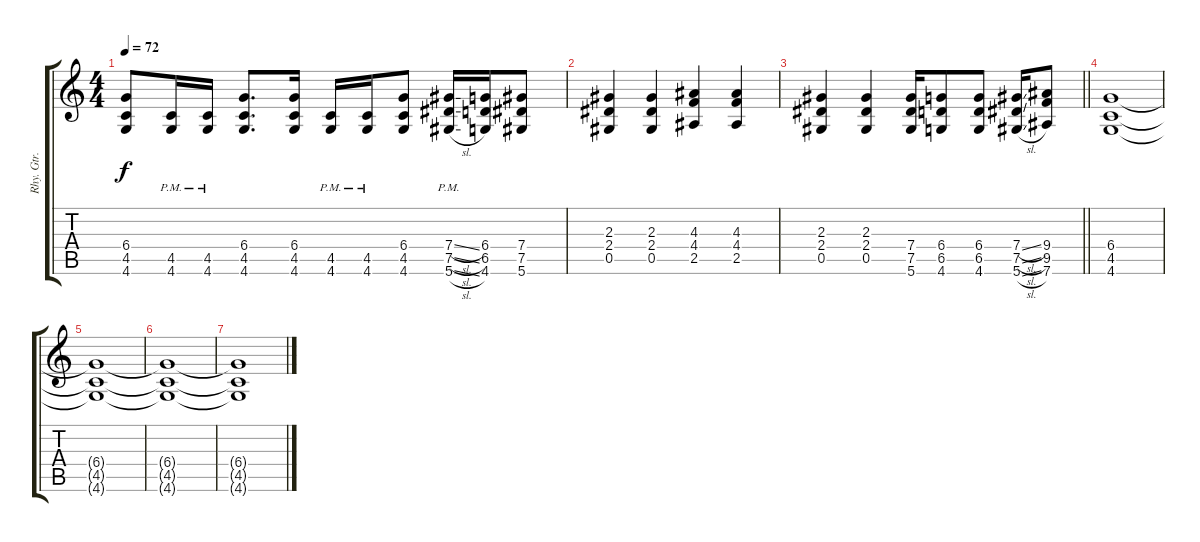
\track ("Rhy. Gtr. 1" "Rhy. Gtr. ") {instrument distortionguitar}
\staff {score tabs}
\tuning (Eb4 Bb3 Gb3 Db3 Ab2 Eb2) {hide}
\ts (4 4)
\tempo 72
\clef g2
\ks c
(6.4 4.5 4.6).8{dy f} (4.5{pm} 4.6{pm}).16 (4.5{pm} 4.6{pm}).16 (6.4 4.5 4.6).8{d} (6.4 4.5 4.6).16 (4.5{pm} 4.6{pm}).16 (4.5{pm} 4.6{pm}).16 (6.4 4.5 4.6).8 (7.4{sl} 7.5{sl pm} 5.6{sl pm}).16 (6.4 6.5 4.6).16 (7.4 7.5 5.6).8 |
(2.3 2.4 0.5).4 (2.3 2.4 0.5).4 (4.3 4.4 2.5).4 (4.3 4.4 2.5).4 |
\barLineRight lightlight
(2.3 2.4 0.5).4 (2.3 2.4 0.5).4 (7.4 7.5 5.6).16 (6.4 6.5 4.6).8 (6.4 6.5 4.6).8 (7.4{sl} 7.5{sl} 5.6{sl}).16 (9.4 9.5 7.6).8 |
(6.4 4.5 4.6).1 |
(6.4{t} 4.5{t} 4.6{t}).1 |
(6.4{t} 4.5{t} 4.6{t}).1 |
(6.4{t} 4.5{t} 4.6{t}).1
